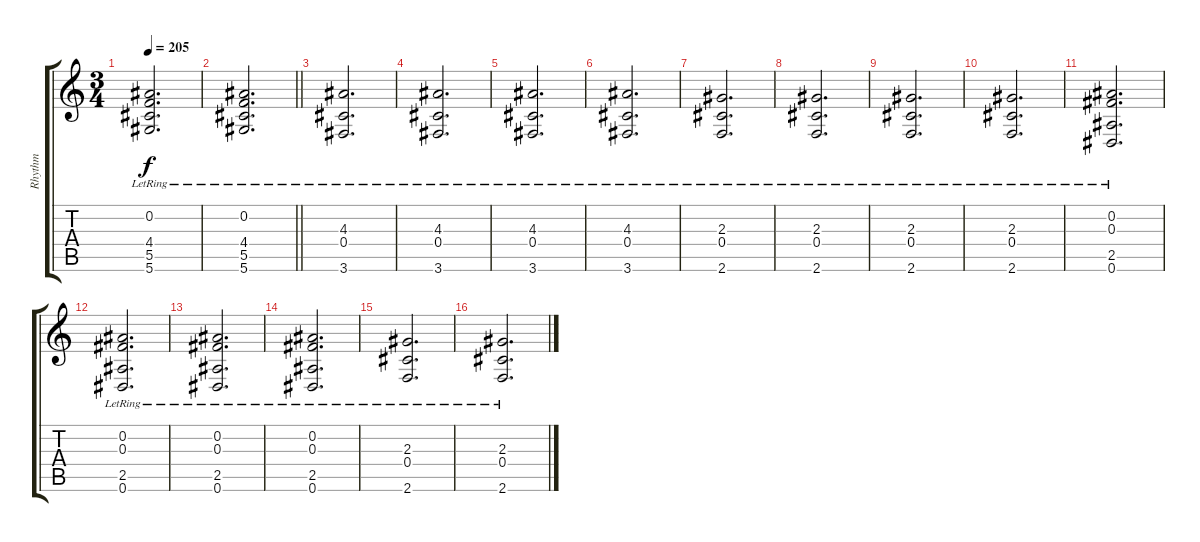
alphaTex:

\track ("Rhythm" "Rhythm") {instrument electricguitarjazz}
\staff {score tabs}
\tuning (Eb4 Bb3 Gb3 Db3 Ab2 Eb2) {hide}
\ts (3 4)
\tempo 205
\clef g2
\ks c
(0.2 4.4{lr} 5.5{lr} 5.6{lr}).2{d dy f} |
\barLineRight lightlight
(0.2 4.4{lr} 5.5{lr} 5.6{lr}).2{d} |
(4.3{lr} 0.4{lr} 3.6{lr}).2{d} |
(4.3{lr} 0.4{lr} 3.6{lr}).2{d} |
(4.3{lr} 0.4{lr} 3.6{lr}).2{d} |
(4.3{lr} 0.4{lr} 3.6{lr}).2{d} |
(2.3{lr} 0.4{lr} 2.6{lr}).2{d} |
(2.3{lr} 0.4{lr} 2.6{lr}).2{d} |
(2.3{lr} 0.4{lr} 2.6{lr}).2{d} |
(2.3{lr} 0.4{lr} 2.6{lr}).2{d} |
(0.2{lr} 0.3{lr} 2.5{lr} 0.6{lr}).2{d} |
(0.2{lr} 0.3{lr} 2.5{lr} 0.6{lr}).2{d} |
(0.2{lr} 0.3{lr} 2.5{lr} 0.6{lr}).2{d} |
(0.2{lr} 0.3{lr} 2.5{lr} 0.6{lr}).2{d} |
(2.3{lr} 0.4{lr} 2.6{lr}).2{d} |
(2.3{lr} 0.4{lr} 2.6{lr}).2{d}
